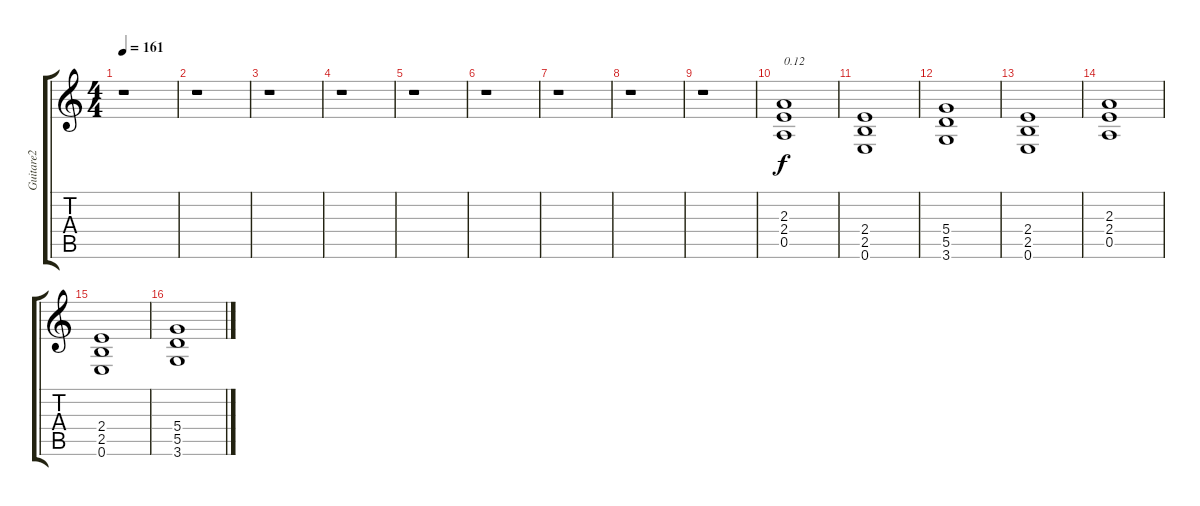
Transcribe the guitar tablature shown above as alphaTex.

\track ("Guitare2" "Guitare2") {instrument distortionguitar}
\staff {score tabs}
\tuning (E4 B3 G3 D3 A2 E2) {hide}
\ts (4 4)
\tempo 161
\clef g2
\ks c
r.1{dy f instrument distortionguitar} |
r.1 |
r.1 |
r.1 |
r.1 |
r.1 |
r.1 |
r.1 |
r.1 |
(2.3 2.4 0.5).1{txt "0.12"} |
(2.4 2.5 0.6).1 |
(5.4 5.5 3.6).1 |
(2.4 2.5 0.6).1 |
(2.3 2.4 0.5).1 |
(2.4 2.5 0.6).1 |
(5.4 5.5 3.6).1
